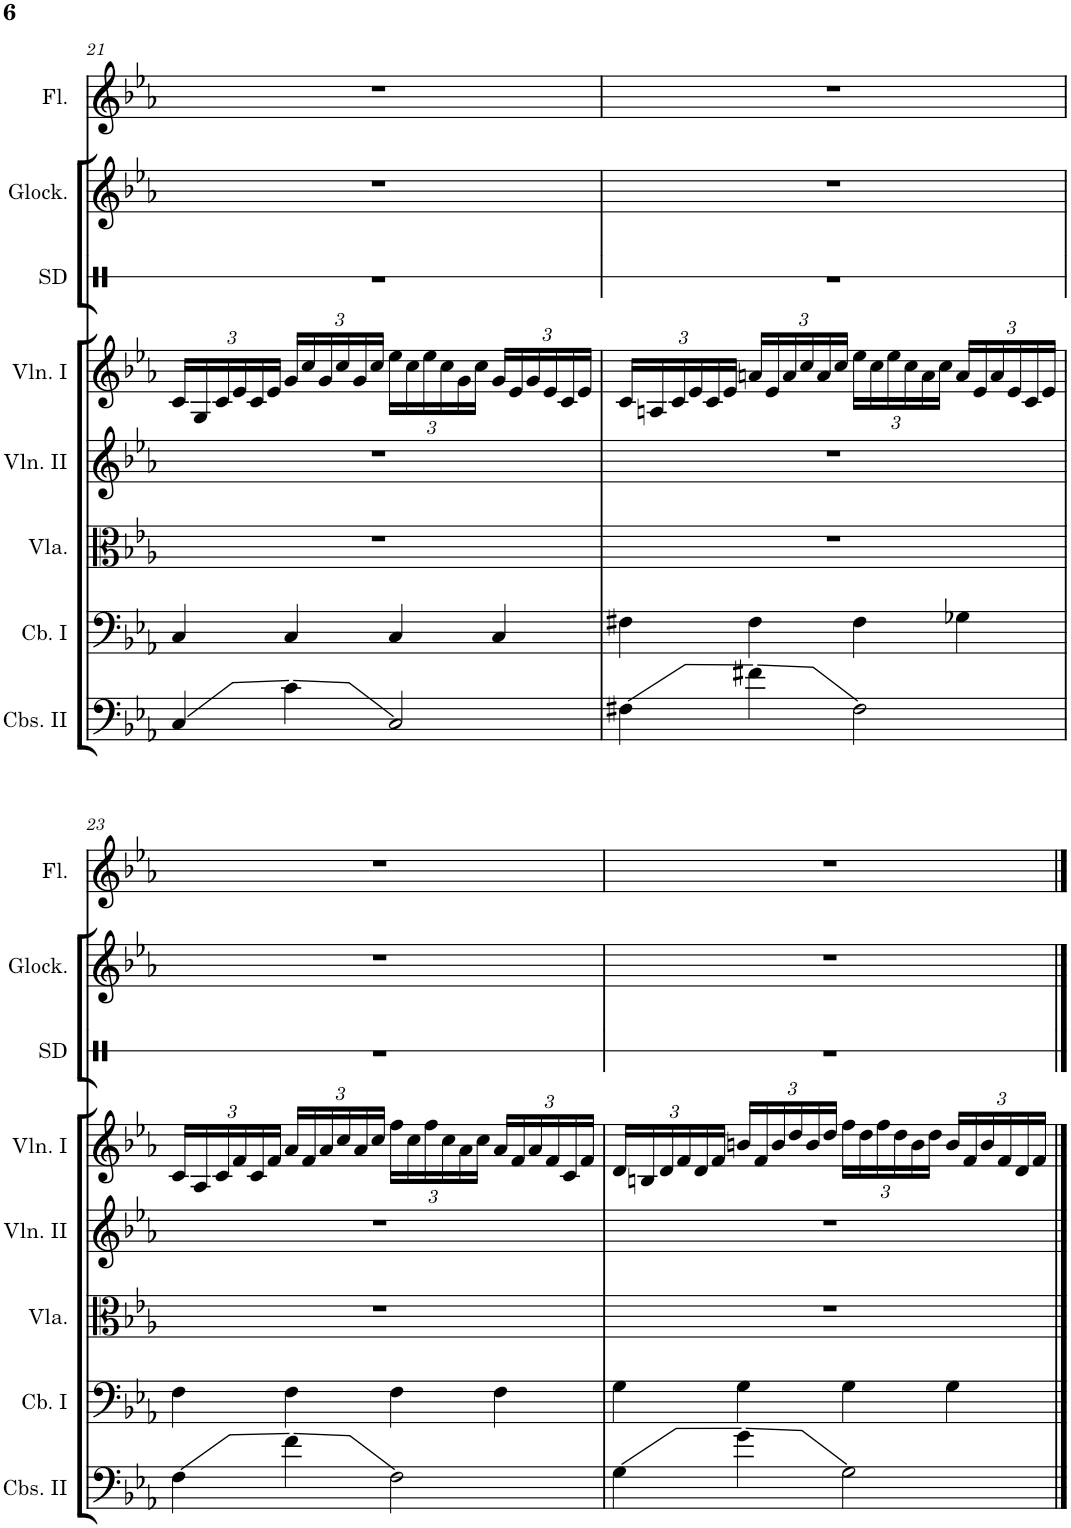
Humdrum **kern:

**kern	**kern	**kern	**kern	**kern	**kern	**kern	**kern
*part8	*part7	*part6	*part5	*part4	*part3	*part2	*part1
*staff8	*staff7	*staff6	*staff5	*staff4	*staff3	*staff2	*staff1
*I"Contrabass II	*I"Contrabass I	*I"Viola	*I"Violin II	*I"Violin I	*I"Snare Drum	*I"Glockenspiel	*I"Flute
*I'Cbs. II	*I'Cb. I	*I'Vla.	*I'Vln. II	*I'Vln. I	*I'SD	*I'Glock.	*I'Fl.
!!LO:PB:g=z
*clefF4	*clefF4	*clefC3	*clefG2	*clefG2	*clefX	*clefG2	*clefG2
*Trd7c12	*Trd7c12	*	*	*	*	*Trd-14c-24	*
*k[b-e-a-]	*k[b-e-a-]	*k[b-e-a-]	*k[b-e-a-]	*k[b-e-a-]	*k[]	*k[b-e-a-]	*k[b-e-a-]
*M4/4	*M4/4	*M4/4	*M4/4	*M4/4	*M4/4	*M4/4	*M4/4
*	*	*	*	*Xbrackettup	*	*	*
=21	=21	=21	=21	=21	=21	=21	=21
4C/	4C/	1r	1r	24c/LL	1r	1r	1r
.	.	.	.	24G/	.	.	.
.	.	.	.	24c/	.	.	.
.	.	.	.	24e-/	.	.	.
.	.	.	.	24c/	.	.	.
.	.	.	.	24e-/JJ	.	.	.
4c\	4C/	.	.	24g/LL	.	.	.
.	.	.	.	24cc/	.	.	.
.	.	.	.	24g/	.	.	.
.	.	.	.	24cc/	.	.	.
.	.	.	.	24g/	.	.	.
.	.	.	.	24cc/JJ	.	.	.
2C/	4C/	.	.	24ee-\LL	.	.	.
.	.	.	.	24cc\	.	.	.
.	.	.	.	24ee-\	.	.	.
.	.	.	.	24cc\	.	.	.
.	.	.	.	24g\	.	.	.
.	.	.	.	24cc\JJ	.	.	.
.	4C/	.	.	24g/LL	.	.	.
.	.	.	.	24e-/	.	.	.
.	.	.	.	24g/	.	.	.
.	.	.	.	24e-/	.	.	.
.	.	.	.	24c/	.	.	.
.	.	.	.	24e-/JJ	.	.	.
=22	=22	=22	=22	=22	=22	=22	=22
4F#X\	4F#X\	1r	1r	24c/LL	1r	1r	1r
.	.	.	.	24An/	.	.	.
.	.	.	.	24c/	.	.	.
.	.	.	.	24e-/	.	.	.
.	.	.	.	24c/	.	.	.
.	.	.	.	24e-/JJ	.	.	.
4f#X\	4F#\	.	.	24an/LL	.	.	.
.	.	.	.	24e-/	.	.	.
.	.	.	.	24a/	.	.	.
.	.	.	.	24cc/	.	.	.
.	.	.	.	24a/	.	.	.
.	.	.	.	24cc/JJ	.	.	.
2F#\	4F#\	.	.	24ee-\LL	.	.	.
.	.	.	.	24cc\	.	.	.
.	.	.	.	24ee-\	.	.	.
.	.	.	.	24cc\	.	.	.
.	.	.	.	24a\	.	.	.
.	.	.	.	24cc\JJ	.	.	.
.	4G-X\	.	.	24a/LL	.	.	.
.	.	.	.	24e-/	.	.	.
.	.	.	.	24a/	.	.	.
.	.	.	.	24e-/	.	.	.
.	.	.	.	24c/	.	.	.
.	.	.	.	24e-/JJ	.	.	.
!!LO:LB:g=z
=23	=23	=23	=23	=23	=23	=23	=23
4F\	4F\	1r	1r	24c/LL	1r	1r	1r
.	.	.	.	24A-/	.	.	.
.	.	.	.	24c/	.	.	.
.	.	.	.	24f/	.	.	.
.	.	.	.	24c/	.	.	.
.	.	.	.	24f/JJ	.	.	.
4f\	4F\	.	.	24a-/LL	.	.	.
.	.	.	.	24f/	.	.	.
.	.	.	.	24a-/	.	.	.
.	.	.	.	24cc/	.	.	.
.	.	.	.	24a-/	.	.	.
.	.	.	.	24cc/JJ	.	.	.
2F\	4F\	.	.	24ff\LL	.	.	.
.	.	.	.	24cc\	.	.	.
.	.	.	.	24ff\	.	.	.
.	.	.	.	24cc\	.	.	.
.	.	.	.	24a-\	.	.	.
.	.	.	.	24cc\JJ	.	.	.
.	4F\	.	.	24a-/LL	.	.	.
.	.	.	.	24f/	.	.	.
.	.	.	.	24a-/	.	.	.
.	.	.	.	24f/	.	.	.
.	.	.	.	24c/	.	.	.
.	.	.	.	24f/JJ	.	.	.
=24	=24	=24	=24	=24	=24	=24	=24
4G\	4G\	1r	1r	24d/LL	1r	1r	1r
.	.	.	.	24Bn/	.	.	.
.	.	.	.	24d/	.	.	.
.	.	.	.	24f/	.	.	.
.	.	.	.	24d/	.	.	.
.	.	.	.	24f/JJ	.	.	.
4g\	4G\	.	.	24bn/LL	.	.	.
.	.	.	.	24f/	.	.	.
.	.	.	.	24b/	.	.	.
.	.	.	.	24dd/	.	.	.
.	.	.	.	24b/	.	.	.
.	.	.	.	24dd/JJ	.	.	.
2G\	4G\	.	.	24ff\LL	.	.	.
.	.	.	.	24dd\	.	.	.
.	.	.	.	24ff\	.	.	.
.	.	.	.	24dd\	.	.	.
.	.	.	.	24b\	.	.	.
.	.	.	.	24dd\JJ	.	.	.
.	4G\	.	.	24b/LL	.	.	.
.	.	.	.	24f/	.	.	.
.	.	.	.	24b/	.	.	.
.	.	.	.	24f/	.	.	.
.	.	.	.	24d/	.	.	.
.	.	.	.	24f/JJ	.	.	.
==	==	==	==	==	==	==	==
*-	*-	*-	*-	*-	*-	*-	*-
